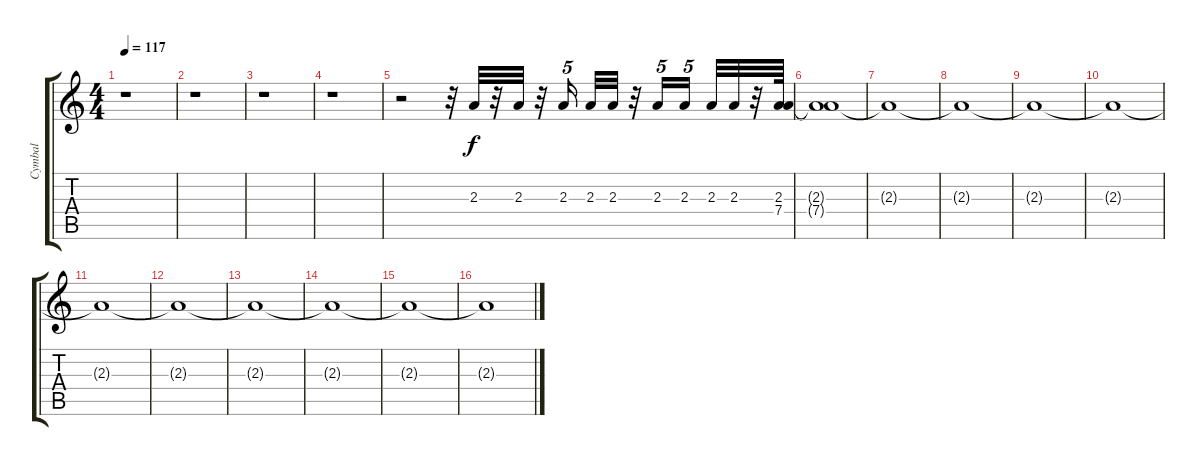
\track ("Cymbal" "Cymbal") {instrument acousticguitarsteel}
\staff {score tabs}
\tuning (E4 B3 G3 D3 A2 E2) {hide}
\ts (4 4)
\tempo 117
\clef g2
\ks c
r.1{dy f} |
r.1 |
r.1 |
r.1 |
r.2 r.32 2.3.32 r.32 2.3.32{volume 1} r.32 2.3.16{tu (5 4) volume 3} 2.3.32{volume 5} 2.3.32{volume 6} r.32 2.3.16{tu (5 4) volume 8} 2.3.16{tu (5 4) volume 10} 2.3.32{volume 11} 2.3.32{volume 13} r.32 (2.3 7.4).64{volume 14} |
(2.3{t} 7.4{t}).1 |
2.3{t}.1 |
2.3{t}.1 |
2.3{t}.1 |
2.3{t}.1 |
2.3{t}.1 |
2.3{t}.1 |
2.3{t}.1 |
2.3{t}.1 |
2.3{t}.1 |
2.3{t}.1
